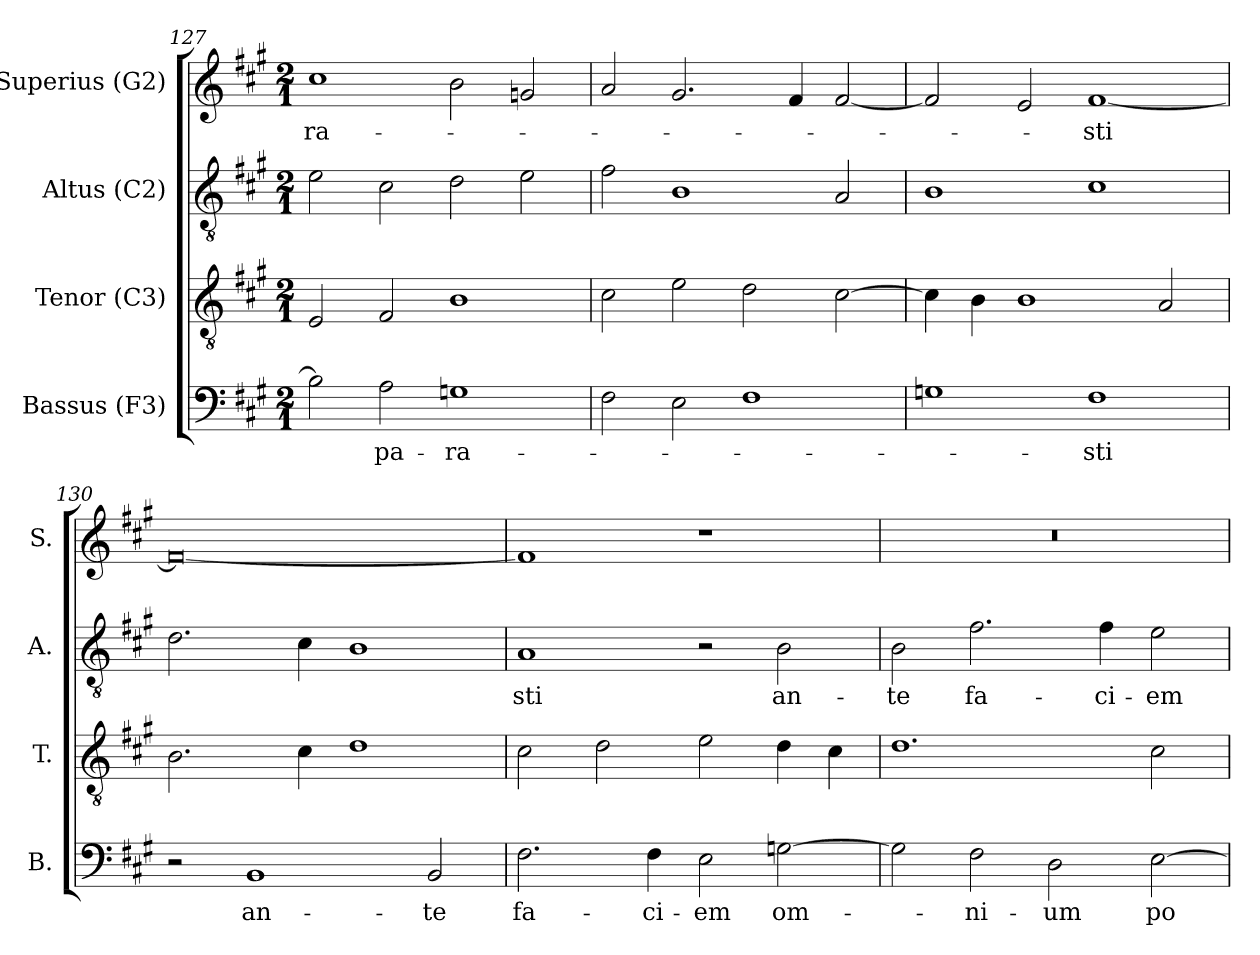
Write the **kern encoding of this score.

**kern	**text	**kern	**kern	**text	**kern	**text
*part4	*part4	*part3	*part2	*part2	*part1	*part1
*staff4	*staff4	*staff3	*staff2	*staff2	*staff1	*staff1
*I"Bassus (F3)	*	*I"Tenor (C3)	*I"Altus (C2)	*	*I"Superius (G2)	*
*I'B.	*	*I'T.	*I'A.	*	*I'S.	*
!!LO:PB:g=z
*clefF4	*	*clefGv2	*clefGv2	*	*clefG2	*
*	*	*ITrd7c12	*ITrd7c12	*	*	*
*k[f#c#g#]	*	*k[f#c#g#]	*k[f#c#g#]	*	*k[f#c#g#]	*
*A:	*	*A:	*A:	*	*A:	*
*M2/1	*	*M2/1	*M2/1	*	*M2/1	*
=127	=127	=127	=127	=127	=127	=127
!	!	!	!	!	!	!LO:LY:b:color=#000000
2Bi\]	.	2EEi/	2Ei\	.	1cc#i	-ra-
!	!LO:LY:b:color=#000000	!	!	!	!	!
2Ai\	pa-	2FF#i/	2C#i\	.	.	.
!	!LO:LY:b:color=#000000	!	!	!	!	!
1Gi	-ra-	1BBi	2Di\	.	2bi\	.
.	.	.	2Ei\	.	2gi/	.
=128	=128	=128	=128	=128	=128	=128
2F#i\	.	2C#i\	2F#i\	.	2ai/	.
2Ei\	.	2Ei\	1BBi	.	2.g#i/	.
1F#i	.	2Di\	.	.	.	.
.	.	.	.	.	4f#i/	.
.	.	[2C#i\	2AAi/	.	[2f#i/	.
=129	=129	=129	=129	=129	=129	=129
1Gi	.	4C#i\]	1BBi	.	2f#i/]	.
.	.	4BBi\	.	.	.	.
.	.	1BBi	.	.	2ei/	.
!	!LO:LY:b:color=#000000	!	!	!	!	!
!	!	!	!	!	!	!LO:LY:b:color=#000000
1F#i	-sti	.	1C#i	.	[1f#i	-sti
.	.	2AAi/	.	.	.	.
=130	=130	=130	=130	=130	=130	=130
2r	.	2.BBi\	2.Di\	.	0f#i_	.
!	!LO:LY:b:color=#000000	!	!	!	!	!
1BBi	an-	.	.	.	.	.
.	.	4C#i\	4C#i\	.	.	.
.	.	1Di	1BBi	.	.	.
!	!LO:LY:b:color=#000000	!	!	!	!	!
2BBi/	-te	.	.	.	.	.
!!LO:LB:g=z
=131	=131	=131	=131	=131	=131	=131
!	!LO:LY:b:color=#000000	!	!	!	!	!
!	!	!	!	!LO:LY:b:color=#000000	!	!
2.F#i\	fa-	2C#i\	1AAi	-sti	1f#i]	.
.	.	2Di\	.	.	.	.
!	!LO:LY:b:color=#000000	!	!	!	!	!
4F#i\	-ci-	.	.	.	.	.
!	!LO:LY:b:color=#000000	!	!	!	!	!
2Ei\	-em	2Ei\	2r	.	1r	.
!	!LO:LY:b:color=#000000	!	!	!	!	!
!	!	!	!	!LO:LY:b:color=#000000	!	!
[2Gni\	om-	4Di\	2BBi\	an-	.	.
.	.	4C#i\	.	.	.	.
=132	=132	=132	=132	=132	=132	=132
!	!	!	!	!LO:LY:b:color=#000000	!LO:N:vis=1	!
2Gi\]	.	1.Di	2BBi\	-te	0r	.
!	!LO:LY:b:color=#000000	!	!	!	!	!
!	!	!	!	!LO:LY:b:color=#000000	!	!
2F#i\	-ni-	.	2.F#i\	fa-	.	.
!	!LO:LY:b:color=#000000	!	!	!	!	!
2Di\	-um	.	.	.	.	.
!	!	!	!	!LO:LY:b:color=#000000	!	!
.	.	.	4F#i\	-ci-	.	.
!	!LO:LY:b:color=#000000	!	!	!	!	!
!	!	!	!	!LO:LY:b:color=#000000	!	!
[2Ei\	po-	2C#i\	2Ei\	-em	.	.
=	=	=	=	=	=	=
*-	*-	*-	*-	*-	*-	*-
